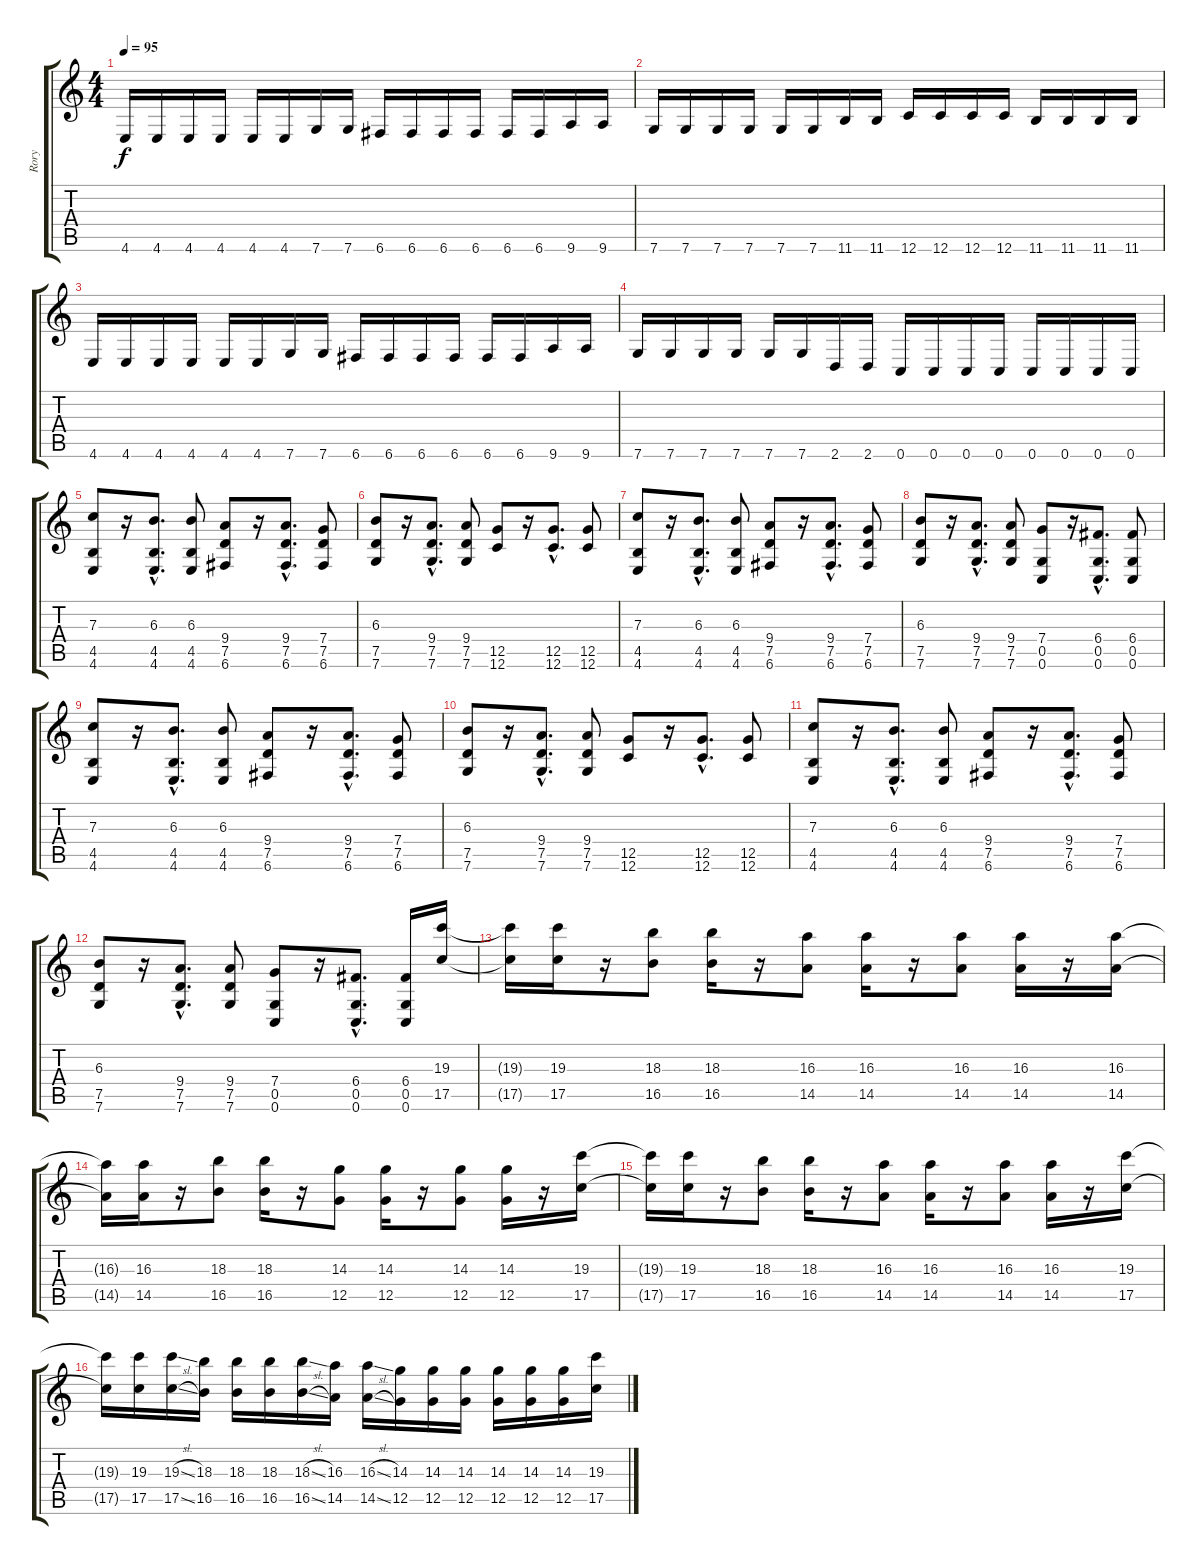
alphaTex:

\track ("Rory" "Rory") {instrument distortionguitar}
\staff {score tabs}
\tuning (D4 A3 F3 C3 G2 C2) {hide}
\ts (4 4)
\tempo 95
\clef g2
\ks c
4.6.16{dy f} 4.6.16 4.6.16 4.6.16 4.6.16 4.6.16 7.6.16 7.6.16 6.6.16 6.6.16 6.6.16 6.6.16 6.6.16 6.6.16 9.6.16 9.6.16 |
7.6.16 7.6.16 7.6.16 7.6.16 7.6.16 7.6.16 11.6.16 11.6.16 12.6.16 12.6.16 12.6.16 12.6.16 11.6.16 11.6.16 11.6.16 11.6.16 |
4.6.16 4.6.16 4.6.16 4.6.16 4.6.16 4.6.16 7.6.16 7.6.16 6.6.16 6.6.16 6.6.16 6.6.16 6.6.16 6.6.16 9.6.16 9.6.16 |
7.6.16 7.6.16 7.6.16 7.6.16 7.6.16 7.6.16 2.6.16 2.6.16 0.6.16 0.6.16 0.6.16 0.6.16 0.6.16 0.6.16 0.6.16 0.6.16 |
(7.3 4.5 4.6).8 r.16 (6.3{hac} 4.5{hac} 4.6{hac}).8{d} (6.3 4.5 4.6).8 (9.4 7.5 6.6).8 r.16 (9.4{hac} 7.5{hac} 6.6{hac}).8{d} (7.4 7.5 6.6).8 |
(6.3 7.5 7.6).8 r.16 (9.4{hac} 7.5{hac} 7.6{hac}).8{d} (9.4 7.5 7.6).8 (12.5 12.6).8 r.16 (12.5{hac} 12.6{hac}).8{d} (12.5 12.6).8 |
(7.3 4.5 4.6).8 r.16 (6.3{hac} 4.5{hac} 4.6{hac}).8{d} (6.3 4.5 4.6).8 (9.4 7.5 6.6).8 r.16 (9.4{hac} 7.5{hac} 6.6{hac}).8{d} (7.4 7.5 6.6).8 |
(6.3 7.5 7.6).8 r.16 (9.4{hac} 7.5{hac} 7.6{hac}).8{d} (9.4 7.5 7.6).8 (7.4 0.5 0.6).8 r.16 (6.4{hac} 0.5{hac} 0.6{hac}).8{d} (6.4 0.5 0.6).8 |
(7.3 4.5 4.6).8 r.16 (6.3{hac} 4.5{hac} 4.6{hac}).8{d} (6.3 4.5 4.6).8 (9.4 7.5 6.6).8 r.16 (9.4{hac} 7.5{hac} 6.6{hac}).8{d} (7.4 7.5 6.6).8 |
(6.3 7.5 7.6).8 r.16 (9.4{hac} 7.5{hac} 7.6{hac}).8{d} (9.4 7.5 7.6).8 (12.5 12.6).8 r.16 (12.5{hac} 12.6{hac}).8{d} (12.5 12.6).8 |
(7.3 4.5 4.6).8 r.16 (6.3{hac} 4.5{hac} 4.6{hac}).8{d} (6.3 4.5 4.6).8 (9.4 7.5 6.6).8 r.16 (9.4{hac} 7.5{hac} 6.6{hac}).8{d} (7.4 7.5 6.6).8 |
(6.3 7.5 7.6).8 r.16 (9.4{hac} 7.5{hac} 7.6{hac}).8{d} (9.4 7.5 7.6).8 (7.4 0.5 0.6).8 r.16 (6.4{hac} 0.5{hac} 0.6{hac}).8{d} (6.4 0.5 0.6).16 (19.3 17.5).16 |
(19.3{t} 17.5{t}).16 (19.3 17.5).16 r.16 (18.3 16.5).8 (18.3 16.5).16 r.16 (16.3 14.5).8 (16.3 14.5).16 r.16 (16.3 14.5).8 (16.3 14.5).16 r.16 (16.3 14.5).16 |
(16.3{t} 14.5{t}).16 (16.3 14.5).16 r.16 (18.3 16.5).8 (18.3 16.5).16 r.16 (14.3 12.5).8 (14.3 12.5).16 r.16 (14.3 12.5).8 (14.3 12.5).16 r.16 (19.3 17.5).16 |
(19.3{t} 17.5{t}).16 (19.3 17.5).16 r.16 (18.3 16.5).8 (18.3 16.5).16 r.16 (16.3 14.5).8 (16.3 14.5).16 r.16 (16.3 14.5).8 (16.3 14.5).16 r.16 (19.3 17.5).16 |
(19.3{t} 17.5{t}).16 (19.3 17.5).16 (19.3{sl} 17.5{sl}).16 (18.3 16.5).16 (18.3 16.5).16 (18.3 16.5).16 (18.3{sl} 16.5{sl}).16 (16.3 14.5).16 (16.3{sl} 14.5{sl}).16 (14.3 12.5).16 (14.3 12.5).16 (14.3 12.5).16 (14.3 12.5).16 (14.3 12.5).16 (14.3 12.5).16 (19.3 17.5).16
